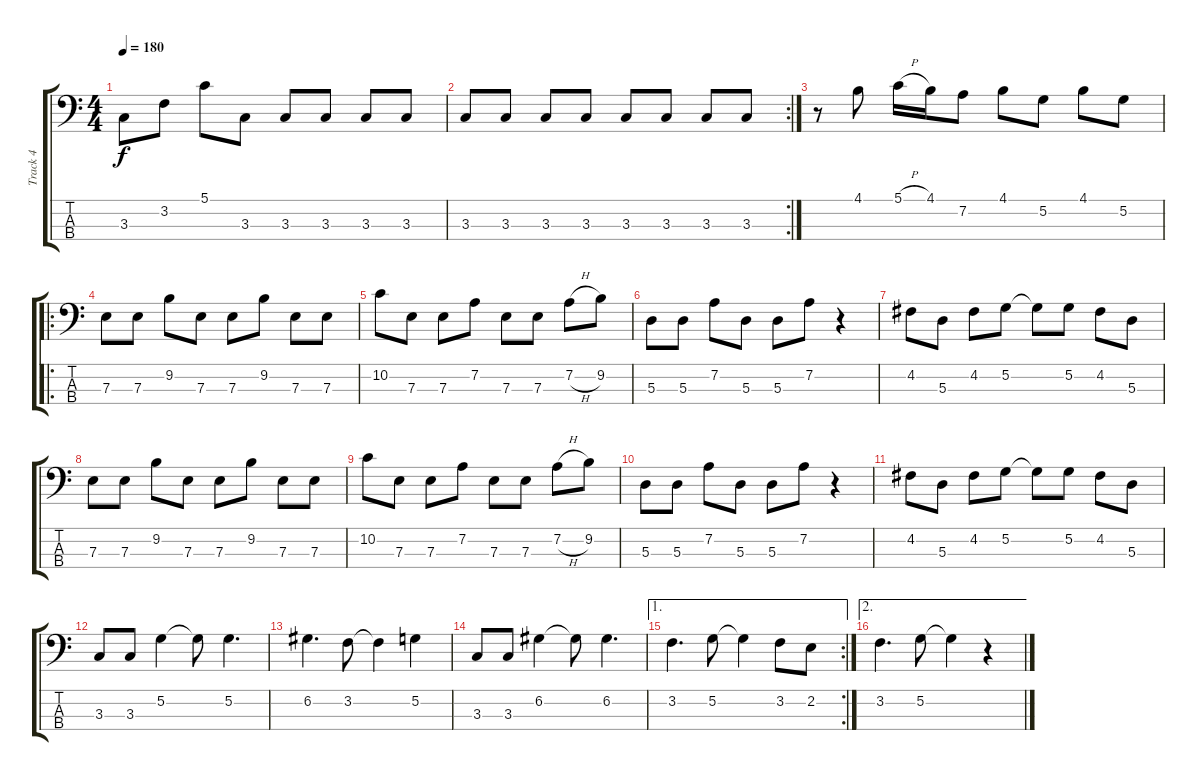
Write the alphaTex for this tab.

\track ("Track 4" "Track 4") {instrument electricbassfinger}
\staff {score tabs}
\tuning (G2 D2 A1 E1) {hide}
\ts (4 4)
\tempo 180
\clef f4
\ks c
3.3.8{dy f} 3.2.8 5.1.8 3.3.8 3.3.8 3.3.8 3.3.8 3.3.8 |
\rc 2
3.3.8 3.3.8 3.3.8 3.3.8 3.3.8 3.3.8 3.3.8 3.3.8 |
r.8 4.1.8 5.1{h}.16 4.1.16 7.2.8 4.1.8 5.2.8 4.1.8 5.2.8 |
\ro
7.3.8 7.3.8 9.2.8 7.3.8 7.3.8 9.2.8 7.3.8 7.3.8 |
10.2.8 7.3.8 7.3.8 7.2.8 7.3.8 7.3.8 7.2{h}.8 9.2.8 |
5.3.8 5.3.8 7.2.8 5.3.8 5.3.8 7.2.8 r.4 |
4.2.8 5.3.8 4.2.8 5.2.8 5.2{t}.8 5.2.8 4.2.8 5.3.8 |
7.3.8 7.3.8 9.2.8 7.3.8 7.3.8 9.2.8 7.3.8 7.3.8 |
10.2.8 7.3.8 7.3.8 7.2.8 7.3.8 7.3.8 7.2{h}.8 9.2.8 |
5.3.8 5.3.8 7.2.8 5.3.8 5.3.8 7.2.8 r.4 |
4.2.8 5.3.8 4.2.8 5.2.8 5.2{t}.8 5.2.8 4.2.8 5.3.8 |
3.3.8 3.3.8 5.2.4 5.2{t}.8 5.2.4{d} |
6.2.4{d} 3.2.8 3.2{t}.4 5.2.4 |
3.3.8 3.3.8 6.2.4 6.2{t}.8 6.2.4{d} |
\ae 1
\rc 2
3.2.4{d} 5.2.8 5.2{t}.4 3.2.8 2.2.8 |
\ae 2
3.2.4{d} 5.2.8 5.2{t}.4 r.4
